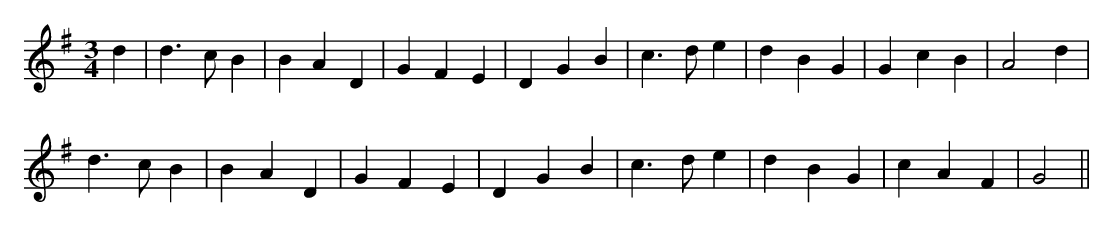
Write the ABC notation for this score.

X:1
M:3/4
K:G
d2|d3cB2|B2A2D2|G2F2E2|D2G2B2|c3de2|d2B2G2|G2c2B2|A4d2|
d3cB2|B2A2D2|G2F2E2|D2G2B2|c3de2|d2B2G2|c2A2F2|G4||
